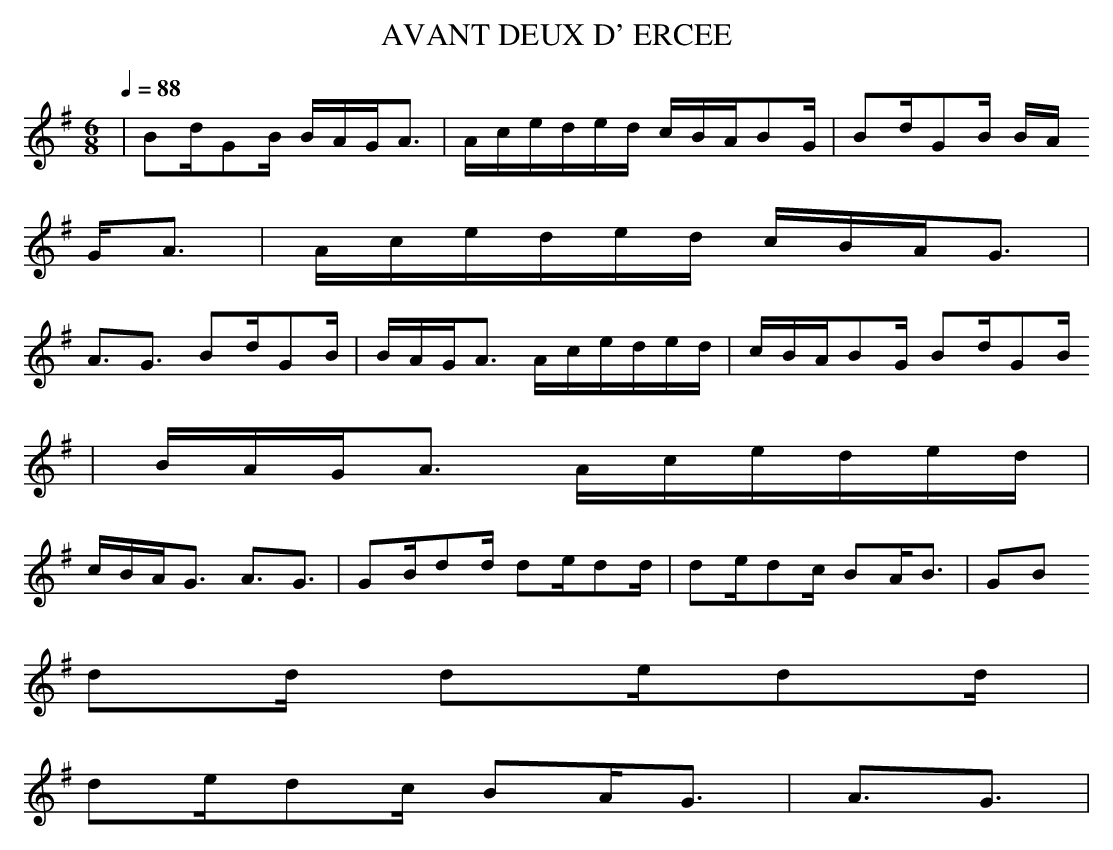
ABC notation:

X:1
T:AVANT DEUX D' ERCEE
M:6/8
L:1/8
Q:1/4=88
K:G
|Bd/2GB/2 B/2A/2G/2A3/2|A/2c/2e/2d/2e/2d/2 c/2B/2A/2BG/2|Bd/2GB/2 B/2A/2
G/2A3/2|A/2c/2e/2d/2e/2d/2 c/2B/2A/2G3/2|
A3/2G3/2 Bd/2GB/2|B/2A/2G/2A3/2 A/2c/2e/2d/2e/2d/2|c/2B/2A/2BG/2 Bd/2GB/
2|B/2A/2G/2A3/2 A/2c/2e/2d/2e/2d/2|
c/2B/2A/2G3/2 A3/2G3/2|GB/2dd/2 +dd+ de/2dd/2| +dd+ de/2dc/2 BA/2B3/2|GB
/2dd/2 +dd+ de/2dd/2|
 +dd+ de/2dc/2 BA/2G3/2|A3/2G3/2|
